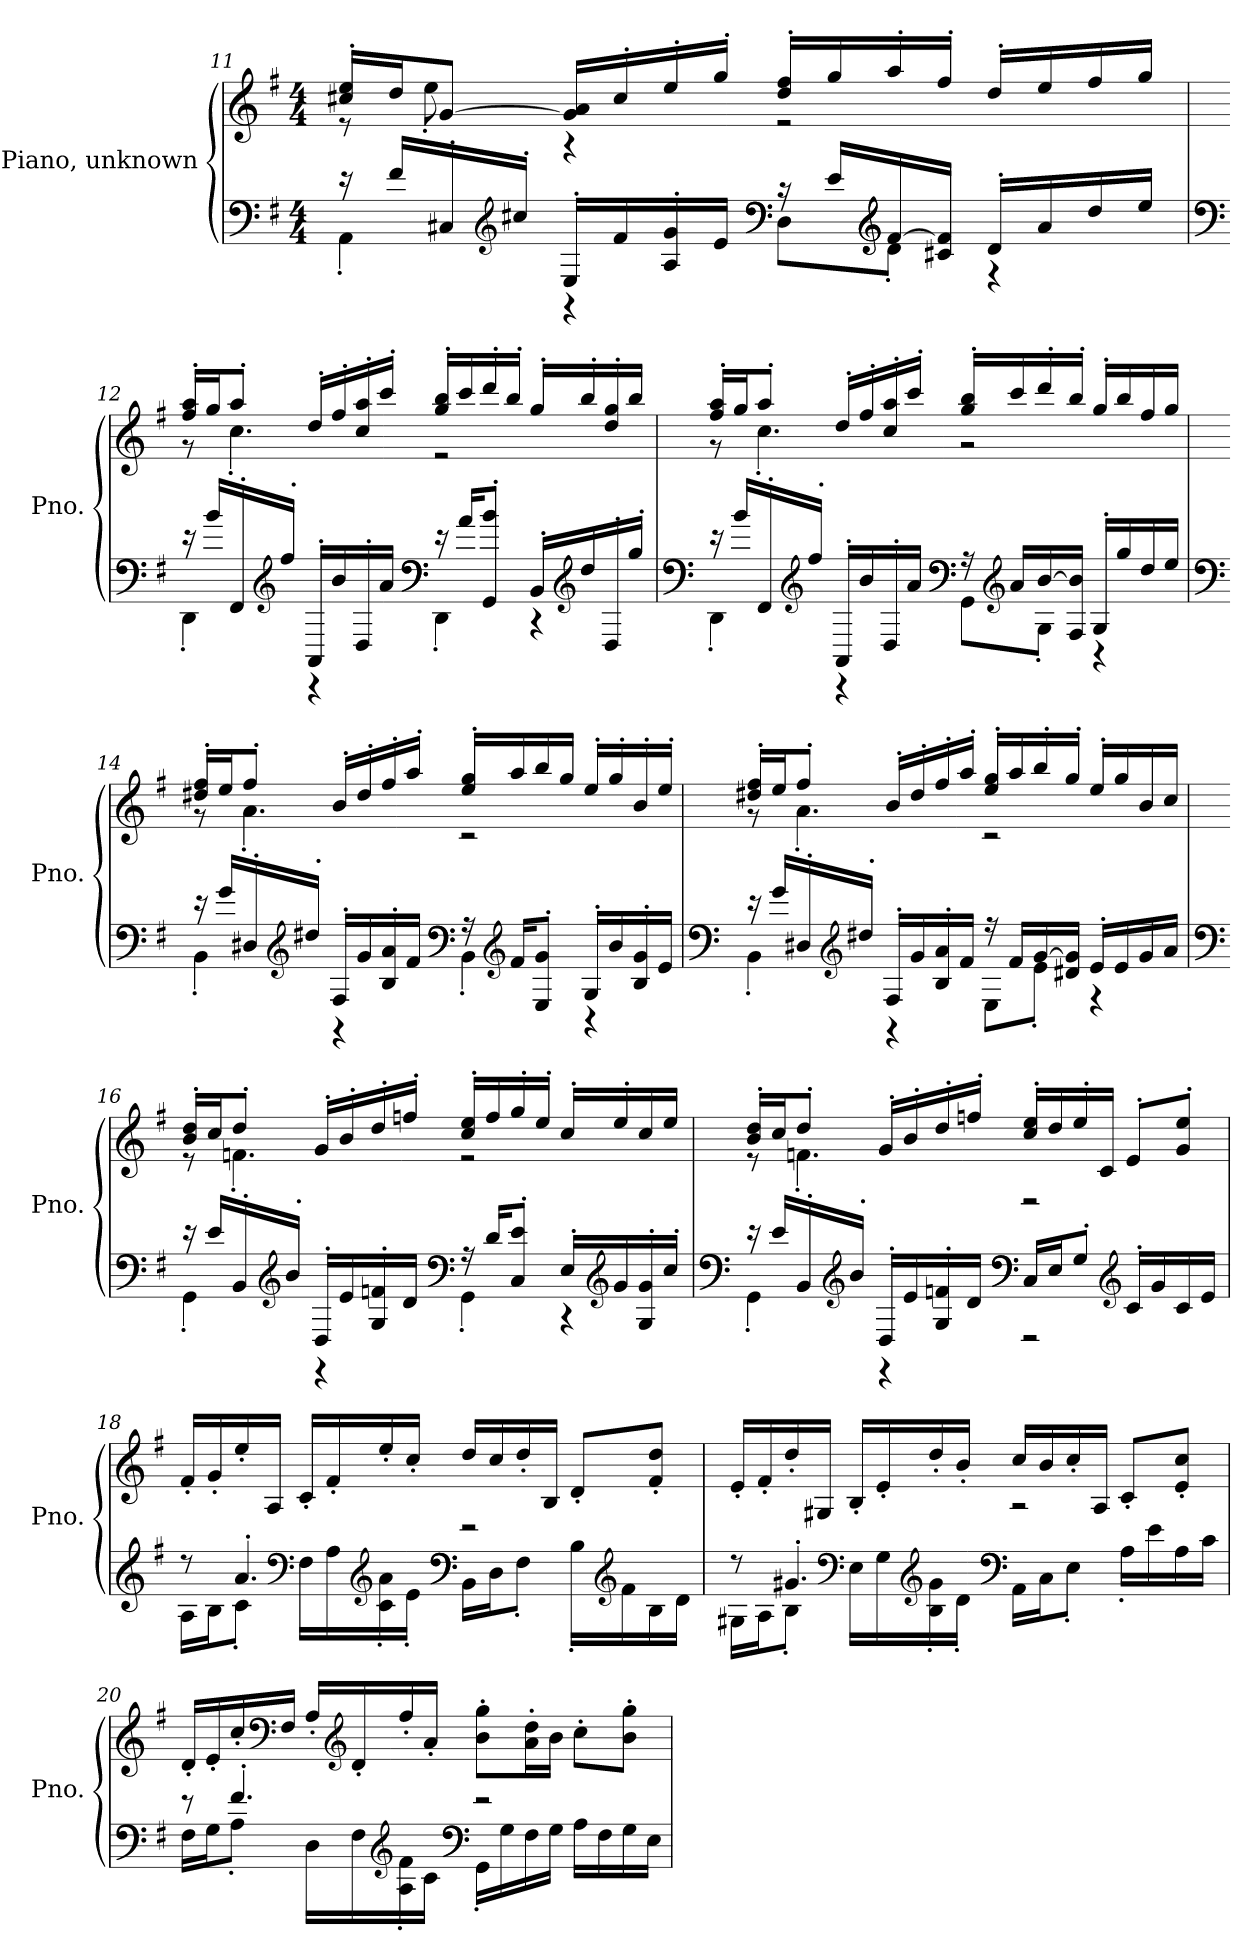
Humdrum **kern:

**kern	**kern
*part1	*part1
*staff2	*staff1
*I"Piano, unknown	*
*I'Pno.	*
!!LO:PB:g=z
*clefF4	*clefG2
*k[f#]	*k[f#]
*M4/4	*M4/4
=11	=11
*^	*^
16r	4AA'\	16cc#X/' 16ee/'LL	8r
16f#/LL	.	16dd/J	.
16C#X'/	.	[8g/J	8ee'\
*clefG2	*	*	*
16cc#X'/JJ	.	.	.
16E'/LL	4r	16g/] 16a/LL	4r
16f#/	.	16cc#'/	.
16A/' 16g/'	.	16ee'/	.
16e/JJ	.	16gg'/JJ	.
*clefF4	*	*	*
16r	8D\L	16dd/' 16ff#/'LL	2r
16e/LL	.	16gg/	.
*clefG2	*	*	*
[16f#/	8d'\J	16aa'/	.
16c#X/ 16f#/]JJ	.	16ff#'/JJ	.
16d'/LL	4r	16dd'/LL	.
16a/	.	16ee/	.
16dd/	.	16ff#/	.
16ee/JJ	.	16gg/JJ	.
!!LO:LB:g=z	!!
=12	=12	=12	=12
*clefF4	*	*	*
16r	4DD'\	16ff#/' 16aa/'LL	8r
16b/LL	.	16gg/J	.
16FF#'/	.	8aa'/J	4.cc'\
*clefG2	*	*	*
16ff#'/JJ	.	.	.
16AA'/LL	4r	16dd'/LL	.
16b/	.	16ff#'/	.
16D'/	.	16cc/' 16aa/'	.
16a/JJ	.	16ccc'/JJ	.
*clefF4	*	*	*
16r	4DD'\	16gg/' 16bb/'LL	2r
16a/KL	.	16ccc/	.
8GG/' 8b/'J	.	16ddd'/	.
.	.	16bb'/JJ	.
16BB'/LL	4r	16gg'/LL	.
*clefG2	*	*	*
16dd/	.	16bb'/	.
16D'/	.	16dd/' 16gg/'	.
16gg'/JJ	.	16bb/JJ	.
!!LO:LB:g=z	!!
=13	=13	=13	=13
*clefF4	*	*	*
16r	4DD'\	16ff#/' 16aa/'LL	8r
16b/LL	.	16gg/J	.
16FF#'/	.	8aa'/J	4.cc'\
*clefG2	*	*	*
16ff#'/JJ	.	.	.
16AA'/LL	4r	16dd'/LL	.
16b/	.	16ff#'/	.
16D'/	.	16cc/' 16aa/'	.
16a/JJ	.	16ccc'/JJ	.
*clefF4	*	*	*
16r	8GG\L	16gg/' 16bb/'LL	2r
*clefG2	*	*	*
16a/LL	.	16ccc/	.
[16b/	8G'\J	16ddd'/	.
16F#/ 16b/]JJ	.	16bb'/JJ	.
16G'/LL	4r	16gg'/LL	.
16gg/	.	16bb/	.
16dd/	.	16ff#/	.
16ee/JJ	.	16gg/JJ	.
!!LO:LB:g=z	!!
=14	=14	=14	=14
*clefF4	*	*	*
16r	4BB'\	16dd#X/' 16ff#/'LL	8r
16g/LL	.	16ee/J	.
16D#X'/	.	8ff#'/J	4.a'\
*clefG2	*	*	*
16dd#X'/JJ	.	.	.
16F#'/LL	4r	16b'/LL	.
16g/	.	16dd#'/	.
16B/' 16a/'	.	16ff#'/	.
16f#/JJ	.	16aa'/JJ	.
*clefF4	*	*	*
16r	4BB'\	16ee/' 16gg/'LL	2r
*clefG2	*	*	*
16f#/KL	.	16aa/	.
8E/' 8g/'J	.	16bb/	.
.	.	16gg/JJ	.
16G'/LL	4r	16ee'/LL	.
16b/	.	16gg'/	.
16B/' 16g/'	.	16b'/	.
16e/JJ	.	16ee'/JJ	.
!!LO:LB:g=z	!!
=15	=15	=15	=15
*clefF4	*	*	*
16r	4BB'\	16dd#X/' 16ff#/'LL	8r
16g/LL	.	16ee/J	.
16D#X'/	.	8ff#'/J	4.a'\
*clefG2	*	*	*
16dd#X'/JJ	.	.	.
16F#'/LL	4r	16b'/LL	.
16g/	.	16dd#'/	.
16B/' 16a/'	.	16ff#'/	.
16f#/JJ	.	16aa'/JJ	.
16r	8E\L	16ee/' 16gg/'LL	2r
16f#/LL	.	16aa/	.
[16g/	8e'\J	16bb'/	.
16d#X/ 16g/]JJ	.	16gg'/JJ	.
16e'/LL	4r	16ee'/LL	.
16e/	.	16gg/	.
16g/	.	16b/	.
16a/JJ	.	16cc/JJ	.
!!LO:LB:g=z	!!
=16	=16	=16	=16
*clefF4	*	*	*
16r	4GG'\	16b/' 16dd/'LL	8r
16e/LL	.	16cc/J	.
16BB'/	.	8dd'/J	4.fn'\
*clefG2	*	*	*
16b'/JJ	.	.	.
16D'/LL	4r	16g'/LL	.
16e/	.	16b'/	.
16G/' 16fn/'	.	16dd'/	.
16d/JJ	.	16ffn'/JJ	.
*clefF4	*	*	*
16r	4GG'\	16cc/' 16ee/'LL	2r
16d/KL	.	16ff/	.
8C/' 8e/'J	.	16gg'/	.
.	.	16ee'/JJ	.
16E'/LL	4r	16cc'/LL	.
*clefG2	*	*	*
16g/	.	16ee'/	.
16G/' 16g/'	.	16cc/	.
16cc'/JJ	.	16ee/JJ	.
!!LO:PB:g=z	!!
=17	=17	=17	=17
*clefF4	*	*	*
16r	4GG'\	16b/' 16dd/'LL	8r
16e/LL	.	16cc/J	.
16BB'/	.	8dd'/J	4.fn'\
*clefG2	*	*	*
16b'/JJ	.	.	.
16D'/LL	4r	16g'/LL	.
16e/	.	16b'/	.
16G/' 16fn/'	.	16dd'/	.
16d/JJ	.	16ffn'/JJ	.
*clefF4	*	*	*
16C/LL	2r	16cc/' 16ee/'LL	2r
16E/J	.	16dd/	.
8G'/J	.	16ee'/	.
.	.	16c/JJ	.
*clefG2	*	*	*
16c'/LL	.	8e'/L	.
16g/	.	.	.
16c/	.	8g/' 8ee/'J	.
16e/JJ	.	.	.
*	*	*v	*v
=18	=18	=18
8r	16A\LL	16f#'/LL
.	16B\J	16g'/
4.a'/	8c'\J	16ee'/
.	.	16A/JJ
*clefF4	*	*
.	16F#\LL	16c'/LL
.	16A\	16f#'/
*clefG2	*	*
.	16c\' 16a\'	16ee'/
.	16e'\JJ	16cc'/JJ
*clefF4	*	*
2r	16BB\LL	16dd/LL
.	16D\J	16cc/
.	8F#'\J	16dd'/
.	.	16B/JJ
.	16B'\LL	8d'/L
*clefG2	*	*
.	16f#\	.
.	16B\	8f#/' 8dd/'J
.	16d\JJ	.
!!LO:LB:g=z
=19	=19	=19
8r	16G#X\LL	16e'/LL
.	16A\J	16f#'/
4.g#X'/	8B'\J	16dd'/
.	.	16G#X/JJ
*clefF4	*	*
.	16E\LL	16B'/LL
.	16G#\	16e'/
*clefG2	*	*
.	16B\' 16g#\'	16dd'/
.	16d'\JJ	16b'/JJ
*clefF4	*	*
2r	16AA\LL	16cc/LL
.	16C\J	16b/
.	8E'\J	16cc'/
.	.	16A/JJ
.	16A'\LL	8c'/L
.	16e\	.
.	16A\	8e/' 8cc/'J
.	16c\JJ	.
!!LO:LB:g=z
=20	=20	=20
8r	16F#\LL	16d'/LL
.	16G\J	16e'/
4.f#'/	8A'\J	16cc'/
*	*	*clefF4
.	.	16F#/JJ
.	16D\LL	16A'/LL
*	*	*clefG2
.	16F#\	16d'/
*clefG2	*	*
.	16A\' 16f#\'	16ff#'/
.	16c\JJ	16a'/JJ
*clefF4	*	*
2r	16GG'\LL	8b\' 8gg\'L
.	16G\	.
.	16F#\	16a\' 16dd\'L
.	16G\JJ	16b\JJ
.	16A\LL	8cc'\L
.	16F#\	.
.	16G\	8b\' 8gg\'J
.	16E\JJ	.
*v	*v	*
=	=
*-	*-
